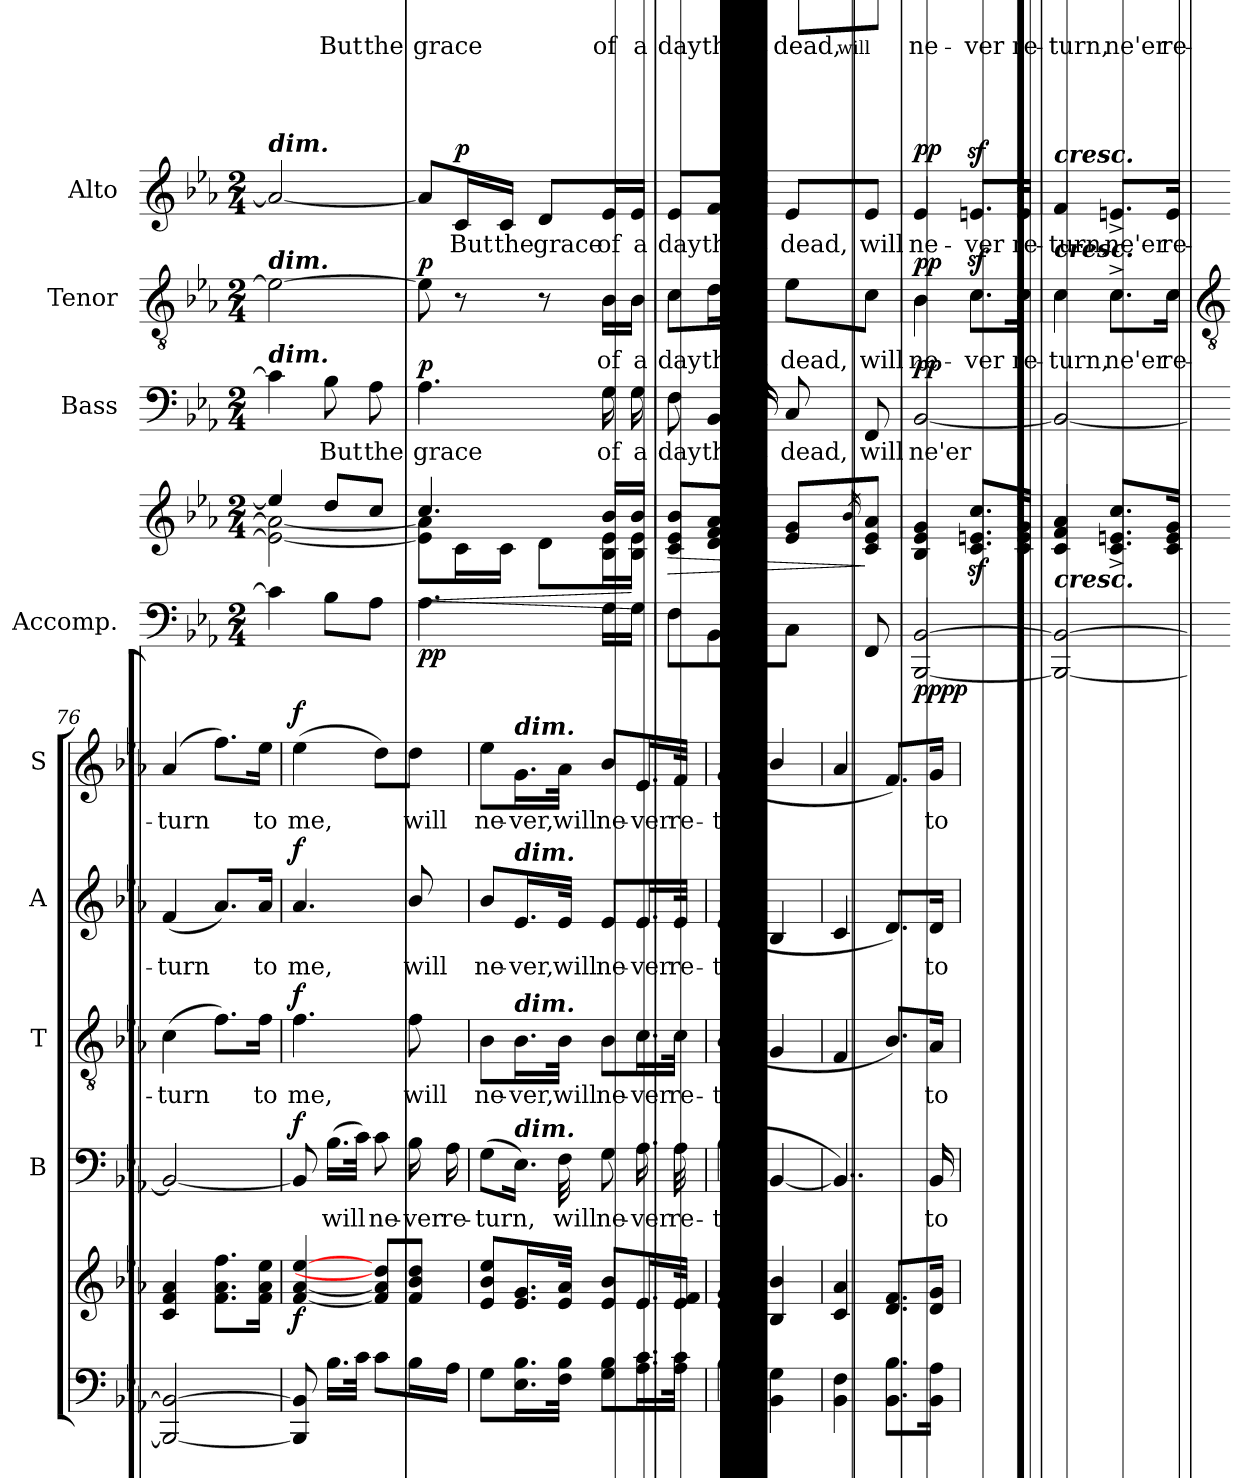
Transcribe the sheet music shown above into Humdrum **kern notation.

**kern	**kern	**dynam	**kern	**text	**dynam	**kern	**text	**dynam	**kern	**text	**dynam	**kern	**text	**dynam
*part5	*part5	*part5	*part4	*part4	*part4	*part3	*part3	*part3	*part2	*part2	*part2	*part1	*part1	*part1
*staff6	*staff5	*staff5/6	*staff4	*staff4	*staff4	*staff3	*staff3	*staff3	*staff2	*staff2	*staff2	*staff1	*staff1	*staff1
*I"Accomp.	*	*	*I"Bass	*	*	*I"Tenor	*	*	*I"Alto	*	*	*I"Soprano	*	*
*	*	*	*I'B	*	*	*I'T	*	*	*I'A	*	*	*I'S	*	*
!!LO:LB:g=z
*clefF4	*clefG2	*	*clefF4	*	*	*clefGv2	*	*	*clefG2	*	*	*clefG2	*	*
*k[b-e-a-]	*k[b-e-a-]	*	*k[b-e-a-]	*	*	*k[b-e-a-]	*	*	*k[b-e-a-]	*	*	*k[b-e-a-]	*	*
*E-:	*E-:	*	*E-:	*	*	*E-:	*	*	*E-:	*	*	*E-:	*	*
*M2/4	*M2/4	*	*M2/4	*	*	*M2/4	*	*	*M2/4	*	*	*M2/4	*	*
=71	=71	=71	=71	=71	=71	=71	=71	=71	=71	=71	=71	=71	=71	=71
*	*^	*	*	*	*	*	*	*	*	*	*	*	*	*
!	!	!	!	!	!	!	!	!	!	!	!	!	!LO:TX:a:Bi:t=dim.	!	!
!	!	!	!	!	!	!	!	!	!	!LO:TX:a:Bi:t=dim.	!	!	!	!	!
!	!	!	!	!	!	!	!LO:TX:a:Bi:t=dim.	!	!	!	!	!	!	!	!
!	!	!	!	!LO:TX:a:Bi:t=dim.	!	!	!	!	!	!	!	!	!	!	!
4c]	4ee-/]	2e-\_ 2a-\_	.	4c]	.	.	2e-_	.	.	2a-_	.	.	4ee-]	.	.
!	!	!	!	!	!LO:LY:b	!	!	!	!	!	!	!	!	!LO:LY:b	!
8B-L	8dd/L	.	.	8B-	But	.	.	.	.	.	.	.	8dd\L	But	.
!	!	!	!	!	!LO:LY:b	!	!	!	!	!	!	!	!	!LO:LY:b	!
8A-J	8cc/J	.	.	8A-	the	.	.	.	.	.	.	.	8cc\J	the	.
=72	=72	=72	=72	=72	=72	=72	=72	=72	=72	=72	=72	=72	=72	=72	=72
!	!	!	!LO:HP:b	!	!LO:LY:b	!	!	!	!	!	!	!	!	!LO:LY:b	!LO:HP:b
!	!	!	!LO:DY:n=1:b=2	!	!	!	!	!	!	!	!	!	!	!	!
!	!	!	!LO:DY:n=2:b	!	!	!LO:DY:b	!	!	!LO:DY:b	!	!	!	!	!	!LO:DY:n=1:b
4.A-	4.cc/	8e-\] 8a-\]L	< p p	4.A-	grace	p	8e-]	.	p	8a-/L]	.	.	4.cc	grace	< p
!	!	!	!	!	!	!	!	!	!	!	!LO:LY:b	!LO:DY:b	!	!	!
.	.	16c\L	.	.	.	.	8r	.	.	16c/L	But	p	.	.	.
!	!	!	!	!	!	!	!	!	!	!	!LO:LY:b	!	!	!	!
.	.	16c\JJ	.	.	.	.	.	.	.	16c/JJ	the	.	.	.	.
!	!	!	!	!	!	!	!	!	!	!	!LO:LY:b	!	!	!	!
.	.	8d\L	.	.	.	.	8r	.	.	8d/L	grace	.	.	.	.
!	!	!	!	!	!LO:LY:b	!	!	!LO:LY:b	!	!	!LO:LY:b	!	!	!LO:LY:b	!
16GLL	16b-/LL	16B-\ 16e-\L	.	16G	of	.	16B-\LL	of	.	16e-/L	of	.	16b-/LL	of	.
!	!	!	!	!	!LO:LY:b	!	!	!LO:LY:b	!	!	!LO:LY:b	!	!	!LO:LY:b	!
16GJJ	16b-/JJ	16B-\ 16e-\JJ	[	16G	a	.	16B-\JJ	a	.	16e-/JJ	a	.	16b-/JJ	a	[
=73	=73	=73	=73	=73	=73	=73	=73	=73	=73	=73	=73	=73	=73	=73	=73
!	!	!	!LO:HP:b	!	!LO:LY:b	!	!	!LO:LY:b	!	!	!LO:LY:b	!	!	!LO:LY:b	!LO:HP:b
*	*v	*v	*	*	*	*	*	*	*	*	*	*	*	*	*
8FL	8c/ 8e-/ 8b-/L	>	8F	day	.	8c\L	day	.	8e-/L	day	.	8b-/L	day	>
!	!	!	!	!LO:LY:b	!	!	!LO:LY:b	!	!	!LO:LY:b	!	!	!LO:LY:b	!
8BB-	16d/ 16f/ 16a-/L	.	16BB-	that	.	16d\L	that	.	16f/L	that	.	16a-/L	that	.
!	!	!	!	!LO:LY:b	!	!	!LO:LY:b	!	!	!LO:LY:b	!	!	!LO:LY:b	!
.	16e-/ 16a-/JJ	.	16BB-	is	.	16d\JJ	is	.	16f/JJ	is	.	16a-/JJ	is	.
!	!	!	!	!LO:LY:b	!	!	!LO:LY:b	!	!	!LO:LY:b	!	!	!LO:LY:b	!
8CJ	8e-/ 8g/L	.	8C	dead,	.	8e-\L	dead,	.	8e-/L	dead,	.	8g/L	dead,	.
!	!	!	!	!	!	!	!	!	!	!	!	!	!LO:LY:b	!
.	16qb-L	.	.	.	.	.	.	.	.	.	.	(<16qb-/	will	.
!	!	!	!	!LO:LY:b	!	!	!LO:LY:b	!	!	!LO:LY:b	!	!	!	!
8FF	8c/ 8e-/ 8a-/J	]	8FF	will	.	8c\J	will	.	8e-/J	will	.	8a-/J)	.	]
=74	=74	=74	=74	=74	=74	=74	=74	=74	=74	=74	=74	=74	=74	=74
!	!	!LO:DY:b=2	!	!LO:LY:b	!	!	!LO:LY:b	!	!	!LO:LY:b	!	!	!LO:LY:b	!
!	!	!LO:DY:n=1:b	!	!	!LO:DY:b	!	!	!LO:DY:b	!	!	!LO:DY:b	!	!	!LO:DY:b
[2BBB- [2BB-	4B-/ 4e-/ 4g/	pp pp	[2BB-	ne'er	pp	4B-	ne-	pp	4e-	ne-	pp	4g	ne-	pp
!	!	!	!	!	!	!	!LO:LY:b	!	!	!LO:LY:b	!	!	!LO:LY:b	!
.	8.c/z< 8.en/z< 8.cc/z<L	.	.	.	.	8.cz<\L	ver	.	8.enz</L	ver	.	8.ccz</L	ver	.
!	!	!	!	!	!	!	!LO:LY:b	!	!	!LO:LY:b	!	!	!LO:LY:b	!
.	16c/ 16e/ 16g/J	.	.	.	.	16c\Jk	re-	.	16e/Jk	re-	.	16g/Jk	re-	.
=75	=75	=75	=75	=75	=75	=75	=75	=75	=75	=75	=75	=75	=75	=75
!	!	!	!	!	!	!	!	!	!	!	!	!LO:TX:a:Bi:t=cresc.	!	!
!	!	!	!	!	!	!	!	!	!LO:TX:a:Bi:t=cresc.	!	!	!	!	!
!	!	!	!	!	!	!LO:TX:a:Bi:t=cresc.	!	!	!	!	!	!	!	!
!	!LO:TX:b:Bi:t=cresc.	!	!	!	!	!	!	!	!	!	!	!	!	!
!	!	!	!	!	!	!	!LO:LY:b	!	!	!LO:LY:b	!	!	!LO:LY:b	!
2BBB-_ 2BB-_	4c/ 4f/ 4a-/	.	2BB-_	.	.	4c	-turn,	.	4f	-turn,	.	4a-	-turn,	.
!	!	!	!	!	!	!	!LO:LY:b	!	!	!LO:LY:b	!	!	!LO:LY:b	!
.	8.c/^ 8.en/^ 8.cc/^L	.	.	.	.	8.c^\L	ne'er	.	8.en^/L	ne'er	.	8.cc^/L	ne'er	.
!	!	!	!	!	!	!	!LO:LY:b	!	!	!LO:LY:b	!	!	!LO:LY:b	!
.	16c/ 16e/ 16g/J	.	.	.	.	16c\Jk	re-	.	16e/Jk	re-	.	16g/Jk	re-	.
!!LO:LB:g=z
=76	=76	=76	=76	=76	=76	=76	=76	=76	=76	=76	=76	=76	=76	=76
*	*	*	*	*	*	*clefGv2	*	*	*	*	*	*	*	*
!	!	!	!	!	!	!	!LO:LY:b	!	!	!LO:LY:b	!	!	!LO:LY:b	!
2BBB-_ 2BB-_	4c 4f 4a-	.	2BB-_	.	.	(>4c	-turn	.	(<4f	-turn	.	(4a-	-turn	.
.	8.f 8.a- 8.ffL	.	.	.	.	8.f\L)	.	.	8.a-/L)	.	.	8.ff\L)	.	.
!	!	!	!	!	!	!	!LO:LY:b	!	!	!LO:LY:b	!	!	!LO:LY:b	!
.	16f 16a- 16ee-J	.	.	.	.	16f\Jk	to	.	16a-/Jk	to	.	16ee-\Jk	to	.
=77	=77	=77	=77	=77	=77	=77	=77	=77	=77	=77	=77	=77	=77	=77
!	!	!LO:DY:b	!	!	!LO:DY:b	!	!LO:LY:b	!LO:DY:b	!	!LO:LY:b	!LO:DY:b	!	!LO:LY:b	!LO:DY:b
8BBB-] 8BB-]	[4f [4a- [4ee-	f	8BB-]	.	f	4.f	me,	f	4.a-	me,	f	(>4ee-	me,	f
!	!	!	!	!LO:LY:b	!	!	!	!	!	!	!	!	!	!
16.B-LL	.	.	(>16.B-LL	will	.	.	.	.	.	.	.	.	.	.
32cJJ	.	.	32cJJ)	.	.	.	.	.	.	.	.	.	.	.
!	!	!	!	!LO:LY:b	!	!	!	!	!	!	!	!	!	!
8cL	8f] 8a-] 8dd]L	.	8c	ne-	.	.	.	.	.	.	.	8dd\L)	.	.
!	!	!	!	!LO:LY:b	!	!	!LO:LY:b	!	!	!LO:LY:b	!	!	!LO:LY:b	!
16B-L	8f 8b- 8ddJ	.	16B-	-ver	.	8f	will	.	8b-/	will	.	8dd\J	will	.
!	!	!	!	!LO:LY:b	!	!	!	!	!	!	!	!	!	!
16A-JJ	.	.	16A-	re-	.	.	.	.	.	.	.	.	.	.
=78	=78	=78	=78	=78	=78	=78	=78	=78	=78	=78	=78	=78	=78	=78
!	!	!	!	!LO:LY:b	!	!	!LO:LY:b	!	!	!LO:LY:b	!	!	!LO:LY:b	!
8GL	8e- 8b- 8ee-L	.	(>8GL	-turn,	.	8B-\L	ne-	.	8b-/L	ne-	.	8ee-\L	ne-	.
!	!	!	!	!	!	!	!	!	!	!	!	!LO:TX:a:Bi:t=dim.	!	!
!	!	!	!	!	!	!	!	!	!LO:TX:a:Bi:t=dim.	!	!	!	!	!
!	!	!	!	!	!	!LO:TX:a:Bi:t=dim.	!	!	!	!	!	!	!	!
!	!	!	!LO:TX:a:Bi:t=dim.	!	!	!	!	!	!	!	!	!	!	!
!	!	!	!	!	!	!	!LO:LY:b	!	!	!LO:LY:b	!	!	!LO:LY:b	!
16.E- 16.B-L	16.e- 16.gL	.	16.E-J)	.	.	16.B-\L	-ver,	.	16.e-/L	-ver,	.	16.g\L	-ver,	.
!	!	!	!	!LO:LY:b	!	!	!LO:LY:b	!	!	!LO:LY:b	!	!	!LO:LY:b	!
32F 32B-JJ	32e- 32a-JJ	.	32F	will	.	32B-\JJk	will	.	32e-/JJk	will	.	32a-\JJk	will	.
!	!	!	!	!LO:LY:b	!	!	!LO:LY:b	!	!	!LO:LY:b	!	!	!LO:LY:b	!
8G 8B-L	8e- 8b-L	.	8G	ne-	.	8B-\L	ne-	.	8e-/L	ne-	.	8b-/L	ne-	.
!	!	!	!	!LO:LY:b	!	!	!LO:LY:b	!	!	!LO:LY:b	!	!	!LO:LY:b	!
16.A- 16.cL	16.e-L	.	16.A-	-ver	.	16.c\L	-ver	.	16.e-/L	-ver	.	16.e-/L	-ver	.
!	!	!	!	!LO:LY:b	!	!	!LO:LY:b	!	!	!LO:LY:b	!	!	!LO:LY:b	!
32A- 32cJJ	32e- 32fJJ	.	32A-	re-	.	32c\JJk	re-	.	32e-/JJk	re-	.	32f/JJk	re-	.
=79	=79	=79	=79	=79	=79	=79	=79	=79	=79	=79	=79	=79	=79	=79
!	!	!	!	!LO:LY:b	!	!	!LO:LY:b	!	!	!LO:LY:b	!	!	!LO:LY:b	!
4B-	4e- 4g	.	(>4B-	-turn	.	(<4B-/	-turn	.	(<4e-	-turn	.	(<4g	-turn	.
4BB- 4G	4B-/ 4b-/	.	[4BB-	.	.	4G	.	.	4B-	.	.	4b-/	.	.
=80	=80	=80	=80	=80	=80	=80	=80	=80	=80	=80	=80	=80	=80	=80
4BB- 4F	4c 4a-	.	4..BB-])	.	.	4F	.	.	4c	.	.	4a-	.	.
8.BB- 8.B-L	8.d 8.fL	.	.	.	.	8.B-/L)	.	.	8.d/L)	.	.	8.f/L)	.	.
!	!	!	!	!LO:LY:b	!	!	!LO:LY:b	!	!	!LO:LY:b	!	!	!LO:LY:b	!
16BB- 16A-J	16d 16gJ	.	16BB-	to	.	16A-/Jk	to	.	16d/Jk	to	.	16g/Jk	to	.
=	=	=	=	=	=	=	=	=	=	=	=	=	=	=
*-	*-	*-	*-	*-	*-	*-	*-	*-	*-	*-	*-	*-	*-	*-
